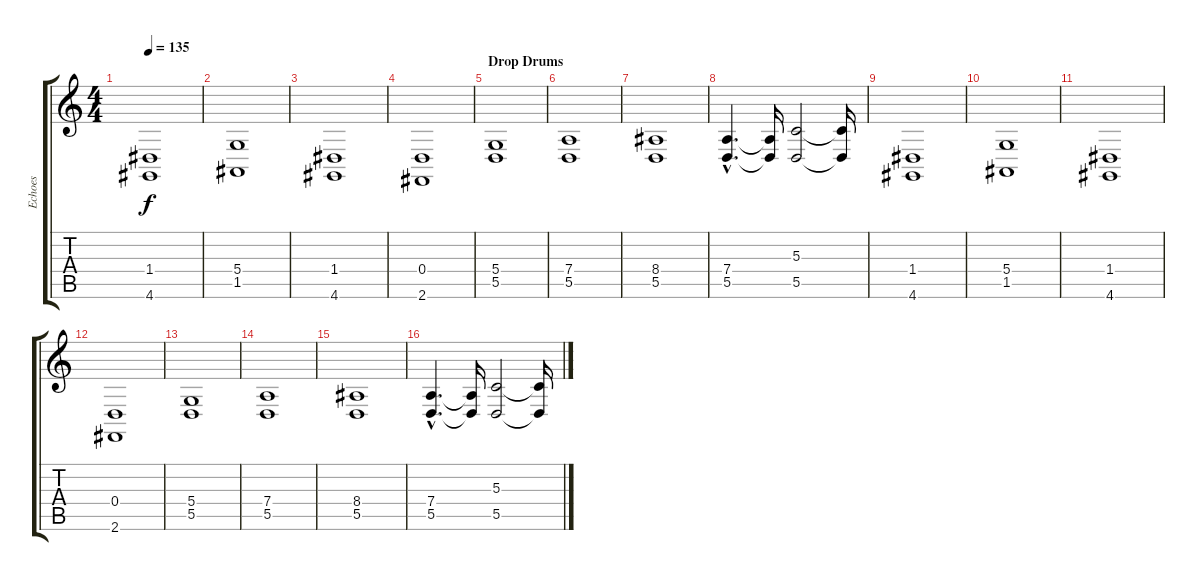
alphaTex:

\track ("Echoes" "Echoes") {instrument fx6goblins}
\staff {score tabs}
\tuning (E4 B3 G3 D3 A2 E2) {hide}
\ts (4 4)
\tempo 135
\clef g2
\ks c
(1.4 4.6).1{dy f} |
(5.4 1.5).1 |
(1.4 4.6).1 |
(0.4 2.6).1 |
\section ("" "Drop Drums")
(5.4 5.5).1 |
(7.4 5.5).1 |
(8.4 5.5).1 |
(7.4{hac} 5.5{hac}).4{d} (7.4{t} 5.5{t}).16 (5.3 5.5).2 (5.3{t} 5.5{t}).16 |
(1.4 4.6).1 |
(5.4 1.5).1 |
(1.4 4.6).1 |
(0.4 2.6).1 |
(5.4 5.5).1 |
(7.4 5.5).1 |
(8.4 5.5).1 |
(7.4{hac} 5.5{hac}).4{d} (7.4{t} 5.5{t}).16 (5.3 5.5).2 (5.3{t} 5.5{t}).16
